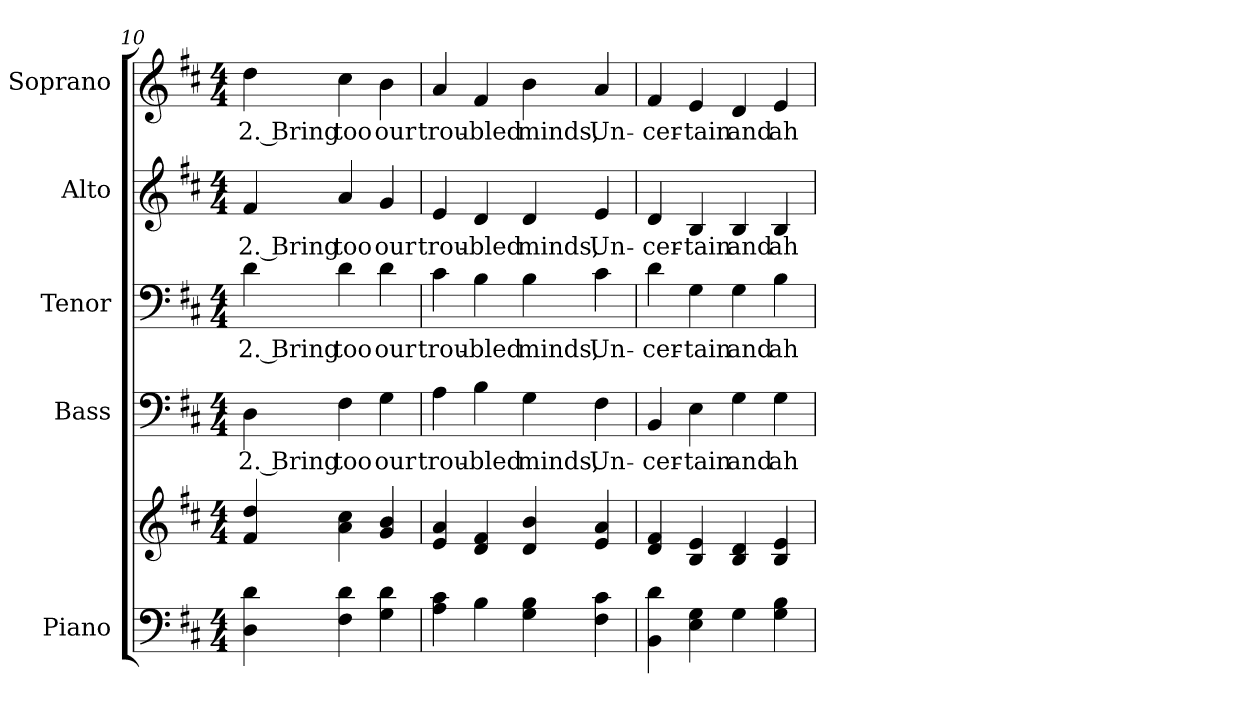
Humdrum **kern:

**kern	**kern	**kern	**text	**kern	**text	**kern	**text	**kern	**text
*part5	*part5	*part4	*part4	*part3	*part3	*part2	*part2	*part1	*part1
*staff6	*staff5	*staff4	*staff4	*staff3	*staff3	*staff2	*staff2	*staff1	*staff1
*I"Piano	*	*I"Bass	*	*I"Tenor	*	*I"Alto	*	*I"Soprano	*
*I'Pno.	*	*I'B.	*	*I'T.	*	*I'A.	*	*I'S.	*
*clefF4	*clefG2	*clefF4	*	*clefF4	*	*clefG2	*	*clefG2	*
*k[f#c#]	*k[f#c#]	*k[f#c#]	*	*k[f#c#]	*	*k[f#c#]	*	*k[f#c#]	*
*D:	*D:	*D:	*	*D:	*	*D:	*	*D:	*
*M4/4	*M4/4	*M4/4	*	*M4/4	*	*M4/4	*	*M4/4	*
=10	=10	=10	=10	=10	=10	=10	=10	=10	=10
!	!	!	!LO:LY:b:color=#000000	!	!	!	!	!	!
!	!	!	!	!	!LO:LY:b:color=#000000	!	!	!	!
!	!	!	!	!	!	!	!LO:LY:b:color=#000000	!	!
!	!	!	!	!	!	!	!	!	!LO:LY:b:color=#000000
4Di\ 4di	4f#i/ 4ddi	4Di\	2. Bring	4di\	2. Bring	4f#i/	2. Bring	4ddi\	2. Bring
!	!	!	!LO:LY:b:color=#000000	!	!	!	!	!	!
!	!	!	!	!	!LO:LY:b:color=#000000	!	!	!	!
!	!	!	!	!	!	!	!LO:LY:b:color=#000000	!	!
!	!	!	!	!	!	!	!	!	!LO:LY:b:color=#000000
4F#i\ 4di	4ai\ 4cc#i	4F#i\	too	4di\	too	4ai/	too	4cc#i\	too
!	!	!	!LO:LY:b:color=#000000	!	!	!	!	!	!
!	!	!	!	!	!LO:LY:b:color=#000000	!	!	!	!
!	!	!	!	!	!	!	!LO:LY:b:color=#000000	!	!
!	!	!	!	!	!	!	!	!	!LO:LY:b:color=#000000
4Gi\ 4di	4gi/ 4bi	4Gi\	our	4di\	our	4gi/	our	4bi\	our
!!LO:PB:g=z
=11	=11	=11	=11	=11	=11	=11	=11	=11	=11
!	!	!	!LO:LY:b:color=#000000	!	!	!	!	!	!
!	!	!	!	!	!LO:LY:b:color=#000000	!	!	!	!
!	!	!	!	!	!	!	!LO:LY:b:color=#000000	!	!
!	!	!	!	!	!	!	!	!	!LO:LY:b:color=#000000
4Ai\ 4c#i	4ei/ 4ai	4Ai\	trou-	4c#i\	trou-	4ei/	trou-	4ai/	trou-
!	!	!	!LO:LY:b:color=#000000	!	!	!	!	!	!
!	!	!	!	!	!LO:LY:b:color=#000000	!	!	!	!
!	!	!	!	!	!	!	!LO:LY:b:color=#000000	!	!
!	!	!	!	!	!	!	!	!	!LO:LY:b:color=#000000
4Bi\	4di/ 4f#i	4Bi\	-bled	4Bi\	-bled	4di/	-bled	4f#i/	-bled
!	!	!	!LO:LY:b:color=#000000	!	!	!	!	!	!
!	!	!	!	!	!LO:LY:b:color=#000000	!	!	!	!
!	!	!	!	!	!	!	!LO:LY:b:color=#000000	!	!
!	!	!	!	!	!	!	!	!	!LO:LY:b:color=#000000
4Gi\ 4Bi	4di/ 4bi	4Gi\	minds,	4Bi\	minds,	4di/	minds,	4bi\	minds,
!	!	!	!LO:LY:b:color=#000000	!	!	!	!	!	!
!	!	!	!	!	!LO:LY:b:color=#000000	!	!	!	!
!	!	!	!	!	!	!	!LO:LY:b:color=#000000	!	!
!	!	!	!	!	!	!	!	!	!LO:LY:b:color=#000000
4F#i\ 4c#i	4ei/ 4ai	4F#i\	Un-	4c#i\	Un-	4ei/	Un-	4ai/	Un-
=12	=12	=12	=12	=12	=12	=12	=12	=12	=12
!	!	!	!LO:LY:b:color=#000000	!	!	!	!	!	!
!	!	!	!	!	!LO:LY:b:color=#000000	!	!	!	!
!	!	!	!	!	!	!	!LO:LY:b:color=#000000	!	!
!	!	!	!	!	!	!	!	!	!LO:LY:b:color=#000000
4BBi\ 4di	4di/ 4f#i	4BBi/	-cer-	4di\	-cer-	4di/	-cer-	4f#i/	-cer-
!	!	!	!LO:LY:b:color=#000000	!	!	!	!	!	!
!	!	!	!	!	!LO:LY:b:color=#000000	!	!	!	!
!	!	!	!	!	!	!	!LO:LY:b:color=#000000	!	!
!	!	!	!	!	!	!	!	!	!LO:LY:b:color=#000000
4Ei\ 4Gi	4Bi/ 4ei	4Ei\	-tain	4Gi\	-tain	4Bi/	-tain	4ei/	-tain
!	!	!	!LO:LY:b:color=#000000	!	!	!	!	!	!
!	!	!	!	!	!LO:LY:b:color=#000000	!	!	!	!
!	!	!	!	!	!	!	!LO:LY:b:color=#000000	!	!
!	!	!	!	!	!	!	!	!	!LO:LY:b:color=#000000
4Gi\	4Bi/ 4di	4Gi\	and	4Gi\	and	4Bi/	and	4di/	and
!	!	!	!LO:LY:b:color=#000000	!	!	!	!	!	!
!	!	!	!	!	!LO:LY:b:color=#000000	!	!	!	!
!	!	!	!	!	!	!	!LO:LY:b:color=#000000	!	!
!	!	!	!	!	!	!	!	!	!LO:LY:b:color=#000000
4Gi\ 4Bi	4Bi/ 4ei	4Gi\	ah-	4Bi\	ah-	4Bi/	ah-	4ei/	ah-
=	=	=	=	=	=	=	=	=	=
*-	*-	*-	*-	*-	*-	*-	*-	*-	*-
